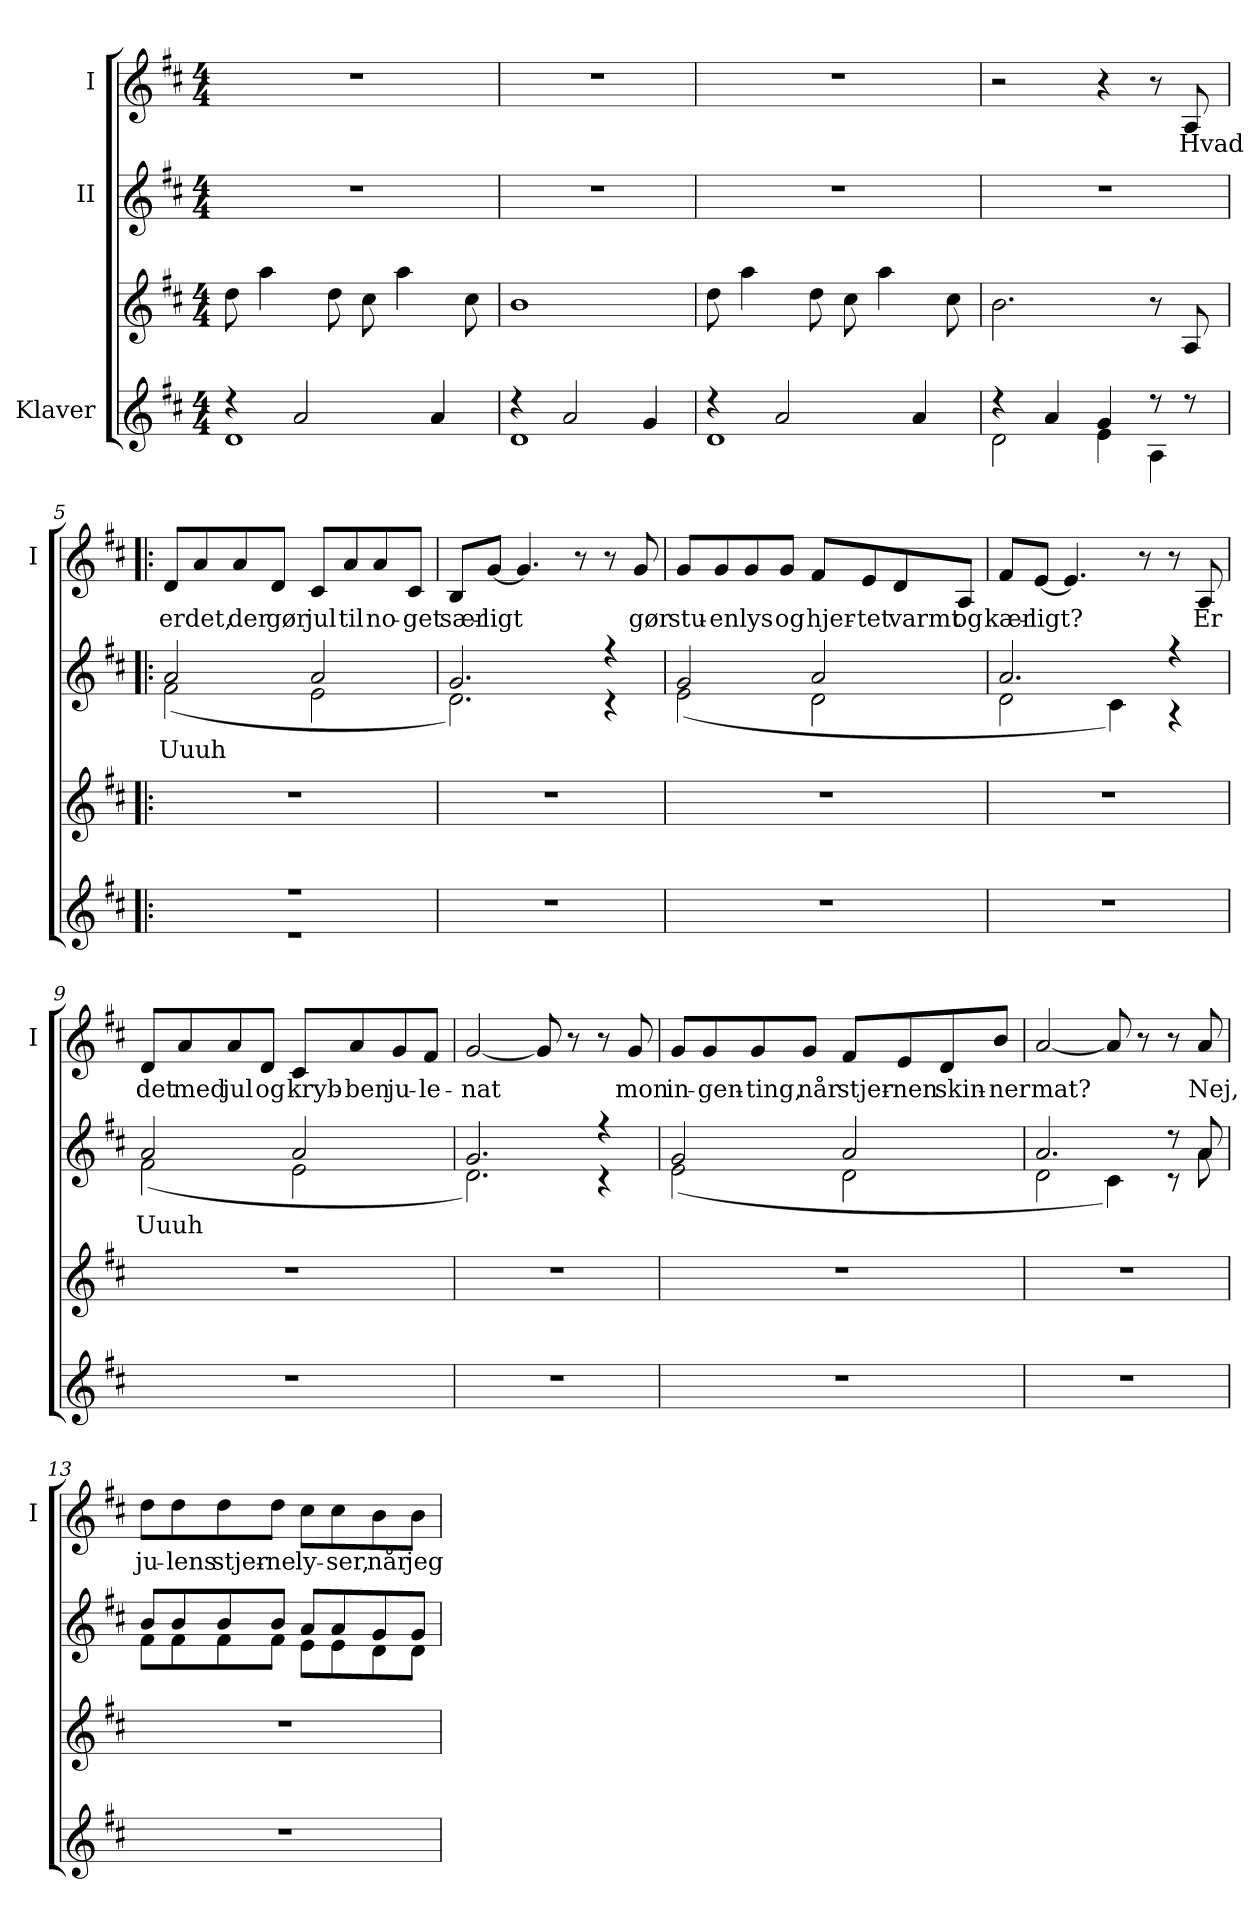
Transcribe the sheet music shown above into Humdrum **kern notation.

**kern	**kern	**kern	**text	**kern	**text
*part3	*part3	*part2	*part2	*part1	*part1
*staff4	*staff3	*staff2	*staff2	*staff1	*staff1
*I"Klaver	*	*I"II	*	*I"I	*
*	*	*	*	*I'I	*
*clefG2	*clefG2	*clefG2	*	*clefG2	*
*k[f#c#]	*k[f#c#]	*k[f#c#]	*	*k[f#c#]	*
*M4/4	*M4/4	*M4/4	*	*M4/4	*
*MM80	*MM80	*MM80	*	*MM80	*
=1	=1	=1	=1	=1	=1
*^	*	*	*	*	*
4r	1d	8dd\	1r	.	1r	.
.	.	4aa\	.	.	.	.
2a/	.	.	.	.	.	.
.	.	8dd\	.	.	.	.
.	.	8cc#\	.	.	.	.
.	.	4aa\	.	.	.	.
4a/	.	.	.	.	.	.
.	.	8cc#\	.	.	.	.
=2	=2	=2	=2	=2	=2	=2
4r	1d	1b	1r	.	1r	.
2a/	.	.	.	.	.	.
4g/	.	.	.	.	.	.
=3	=3	=3	=3	=3	=3	=3
4r	1d	8dd\	1r	.	1r	.
.	.	4aa\	.	.	.	.
2a/	.	.	.	.	.	.
.	.	8dd\	.	.	.	.
.	.	8cc#\	.	.	.	.
.	.	4aa\	.	.	.	.
4a/	.	.	.	.	.	.
.	.	8cc#\	.	.	.	.
=4	=4	=4	=4	=4	=4	=4
4r	2d\	2.b\	1r	.	2r	.
4a/	.	.	.	.	.	.
4g/	4e\	.	.	.	4r	.
8r	4A\	8r	.	.	8r	.
!	!	!	!	!	!	!LO:LY:b
8r	.	8A/	.	.	8A/	Hvad
!!LO:LB:g=z
=5!|:	=5!|:	=5!|:	=5!|:	=5!|:	=5!|:	=5!|:
*	*	*	*^	*	*	*
!	!	!	!	!	!LO:LY:b	!	!LO:LY:b
1r	1r	1r	2a/	(2f#\	Uuuh	8d/L	er
!	!	!	!	!	!	!	!LO:LY:b
.	.	.	.	.	.	8a/	det,
!	!	!	!	!	!	!	!LO:LY:b
.	.	.	.	.	.	8a/	der
!	!	!	!	!	!	!	!LO:LY:b
.	.	.	.	.	.	8d/J	gør
!	!	!	!	!	!	!	!LO:LY:b
.	.	.	2a/	2e\	.	8c#/L	jul
!	!	!	!	!	!	!	!LO:LY:b
.	.	.	.	.	.	8a/	til
!	!	!	!	!	!	!	!LO:LY:b
.	.	.	.	.	.	8a/	no-
!	!	!	!	!	!	!	!LO:LY:b
.	.	.	.	.	.	8c#/J	-get
*v	*v	*	*	*	*	*	*
=6	=6	=6	=6	=6	=6	=6
!	!	!	!	!	!	!LO:LY:b
1r	1r	2.g/	2.d\)	.	8B/L	sær-
!	!	!	!	!	!	!LO:LY:b
.	.	.	.	.	[8g/J	-ligt
.	.	.	.	.	4.g/]	.
.	.	.	.	.	8r	.
.	.	4r	4r	.	8r	.
!	!	!	!	!	!	!LO:LY:b
.	.	.	.	.	8g/	gør
=7	=7	=7	=7	=7	=7	=7
!	!	!	!	!	!	!LO:LY:b
1r	1r	2g/	(2e\	.	8g/L	stu-
!	!	!	!	!	!	!LO:LY:b
.	.	.	.	.	8g/	-en
!	!	!	!	!	!	!LO:LY:b
.	.	.	.	.	8g/	lys
!	!	!	!	!	!	!LO:LY:b
.	.	.	.	.	8g/J	og
!	!	!	!	!	!	!LO:LY:b
.	.	2a/	2d\	.	8f#/L	hjer-
!	!	!	!	!	!	!LO:LY:b
.	.	.	.	.	8e/	-tet
!	!	!	!	!	!	!LO:LY:b
.	.	.	.	.	8d/	varmt
!	!	!	!	!	!	!LO:LY:b
.	.	.	.	.	8A/J	og
=8	=8	=8	=8	=8	=8	=8
!	!	!	!	!	!	!LO:LY:b
1r	1r	2.a/	2d\	.	8f#/L	kær-
!	!	!	!	!	!	!LO:LY:b
.	.	.	.	.	[8e/J	-ligt?
.	.	.	.	.	4.e/]	.
.	.	.	4c#\)	.	.	.
.	.	.	.	.	8r	.
.	.	4r	4r	.	8r	.
!	!	!	!	!	!	!LO:LY:b
.	.	.	.	.	8A/	Er
!!LO:LB:g=z
=9	=9	=9	=9	=9	=9	=9
!	!	!	!	!LO:LY:b	!	!LO:LY:b
1r	1r	2a/	(2f#\	Uuuh	8d/L	det
!	!	!	!	!	!	!LO:LY:b
.	.	.	.	.	8a/	med
!	!	!	!	!	!	!LO:LY:b
.	.	.	.	.	8a/	jul
!	!	!	!	!	!	!LO:LY:b
.	.	.	.	.	8d/J	og
!	!	!	!	!	!	!LO:LY:b
.	.	2a/	2e\	.	8c#/L	kryb-
!	!	!	!	!	!	!LO:LY:b
.	.	.	.	.	8a/	-ben
!	!	!	!	!	!	!LO:LY:b
.	.	.	.	.	8g/	ju-
!	!	!	!	!	!	!LO:LY:b
.	.	.	.	.	8f#/J	-le-
=10	=10	=10	=10	=10	=10	=10
!	!	!	!	!	!	!LO:LY:b
1r	1r	2.g/	2.d\)	.	[2g/	-nat
.	.	.	.	.	8g/]	.
.	.	.	.	.	8r	.
.	.	4r	4r	.	8r	.
!	!	!	!	!	!	!LO:LY:b
.	.	.	.	.	8g/	mon
=11	=11	=11	=11	=11	=11	=11
!	!	!	!	!	!	!LO:LY:b
1r	1r	2g/	(2e\	.	8g/L	in-
!	!	!	!	!	!	!LO:LY:b
.	.	.	.	.	8g/	-gen-
!	!	!	!	!	!	!LO:LY:b
.	.	.	.	.	8g/	-ting,
!	!	!	!	!	!	!LO:LY:b
.	.	.	.	.	8g/J	når
!	!	!	!	!	!	!LO:LY:b
.	.	2a/	2d\	.	8f#/L	stjer-
!	!	!	!	!	!	!LO:LY:b
.	.	.	.	.	8e/	-nen
!	!	!	!	!	!	!LO:LY:b
.	.	.	.	.	8d/	skin-
!	!	!	!	!	!	!LO:LY:b
.	.	.	.	.	8b/J	-ner
=12	=12	=12	=12	=12	=12	=12
!	!	!	!	!	!	!LO:LY:b
1r	1r	2.a/	2d\	.	[2a/	mat?
.	.	.	4c#\)	.	8a/]	.
.	.	.	.	.	8r	.
.	.	8r	8r	.	8r	.
!	!	!	!	!	!	!LO:LY:b
.	.	8a/	8a\	.	8a/	Nej,
!!LO:LB:g=z
=13	=13	=13	=13	=13	=13	=13
!	!	!	!	!	!	!LO:LY:b
1r	1r	8b/L	8f#\L	.	8dd\L	ju-
!	!	!	!	!	!	!LO:LY:b
.	.	8b/	8f#\	.	8dd\	-lens
!	!	!	!	!	!	!LO:LY:b
.	.	8b/	8f#\	.	8dd\	stjer-
!	!	!	!	!	!	!LO:LY:b
.	.	8b/J	8f#\J	.	8dd\J	-ne
!	!	!	!	!	!	!LO:LY:b
.	.	8a/L	8e\L	.	8cc#\L	ly-
!	!	!	!	!	!	!LO:LY:b
.	.	8a/	8e\	.	8cc#\	-ser,
!	!	!	!	!	!	!LO:LY:b
.	.	8g/	8d\	.	8b\	når
!	!	!	!	!	!	!LO:LY:b
.	.	8g/J	8d\J	.	8b\J	jeg
*	*	*v	*v	*	*	*
=	=	=	=	=	=
*-	*-	*-	*-	*-	*-
